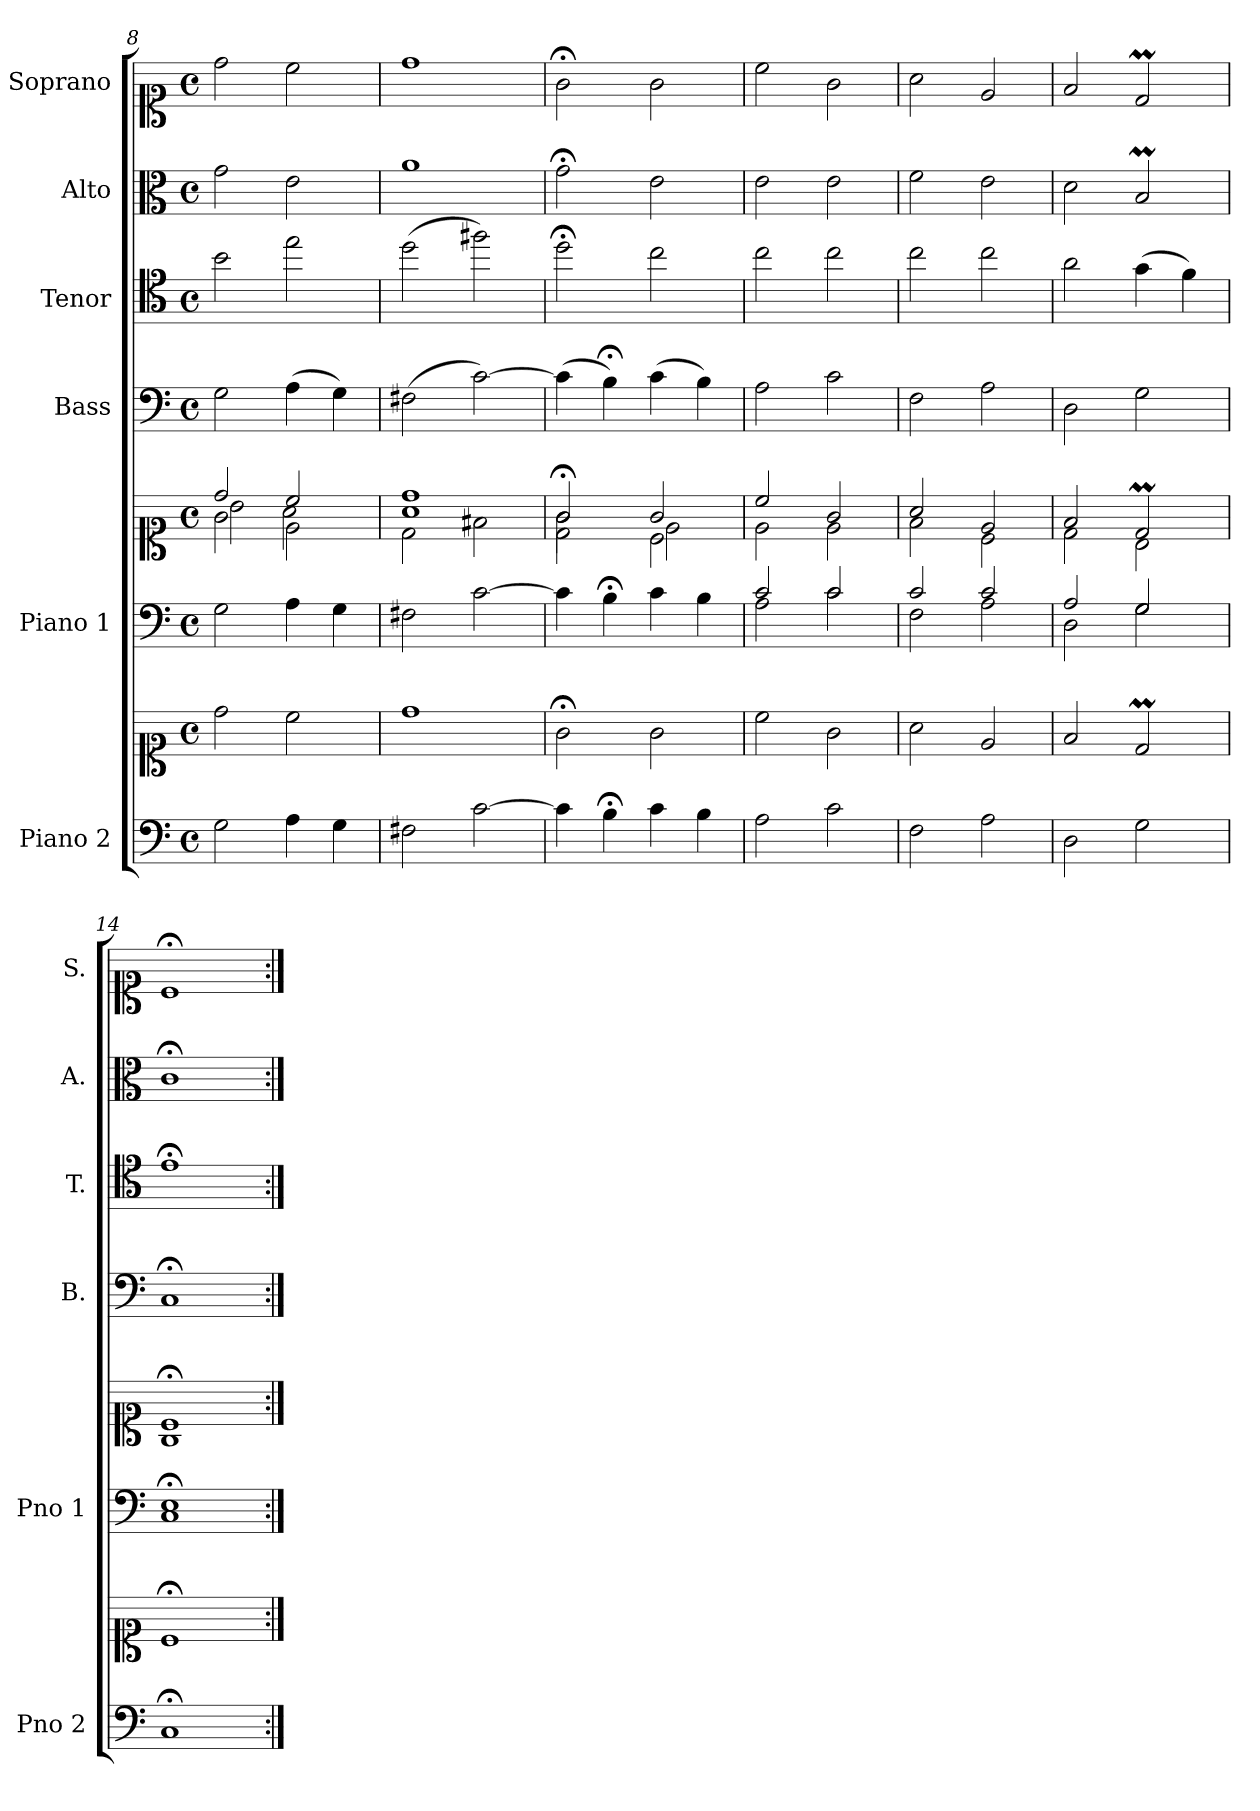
**kern	**kern	**kern	**kern	**kern	**kern	**kern	**kern
*part6	*part6	*part5	*part5	*part4	*part3	*part2	*part1
*staff8	*staff7	*staff6	*staff5	*staff4	*staff3	*staff2	*staff1
*I"Piano 2	*	*I"Piano 1	*	*I"Bass	*I"Tenor	*I"Alto	*I"Soprano
*I'Pno 2	*	*I'Pno 1	*	*I'B.	*I'T.	*I'A.	*I'S.
*clefF4	*clefC1	*clefF4	*clefC1	*clefF4	*clefC4	*clefC3	*clefC1
*	*	*	*	*	*ITrd7c12	*	*
*k[]	*k[]	*k[]	*k[]	*k[]	*k[]	*k[]	*k[]
*M4/4	*M4/4	*M4/4	*M4/4	*M4/4	*M4/4	*M4/4	*M4/4
*met(c)	*met(c)	*met(c)	*met(c)	*met(c)	*met(c)	*met(c)	*met(c)
=8	=8	=8	=8	=8	=8	=8	=8
*	*	*	*^	*	*	*	*
*	*	*	*	*^	*	*	*	*
2G\	2dd\	2G\	2dd/	2g\	2b\	2G\	2B\	2g\	2dd\
4A\	2cc\	4A\	2cc/	2e\	2a\	(4A\	2e\	2e\	2cc\
4G\	.	4G\	.	.	.	4G\)	.	.	.
=9	=9	=9	=9	=9	=9	=9	=9	=9	=9
2F#X\	1dd\	2F#X\	1dd/	2d\	1a\	(2F#X\	(2d\	1a\	1dd\
[>2c\	.	[>2c\	.	2f#X\	.	[2c\)	2f#X\)	.	.
=10	=10	=10	=10	=10	=10	=10	=10	=10	=10
4c\]	2g;<\	4c\]	2g;</	2d\	2g\	(4c\]	2d;<\	2g;<\	2g;<\
4B;\	.	4B;\	.	.	.	4B;<\)	.	.	.
4c\	2g\	4c\	2g/	2c\	2e\	(4c\	2c\	2e\	2g\
4B\	.	4B\	.	.	.	4B\)	.	.	.
*	*	*	*	*v	*v	*	*	*	*
=11	=11	=11	=11	=11	=11	=11	=11	=11
*	*	*^	*	*	*	*	*	*
2A\	2cc\	2c/	2A\	2cc/	2e\	2A\	2c\	2e\	2cc\
2c\	2g\	2c/	2c\	2g/	2e\	2c\	2c\	2e\	2g\
=12	=12	=12	=12	=12	=12	=12	=12	=12	=12
2F\	2a\	2c/	2F\	2a/	2f\	2F\	2c\	2f\	2a\
2A\	2e/	2c/	2A\	2e/	2c\	2A\	2c\	2e\	2e/
=13	=13	=13	=13	=13	=13	=13	=13	=13	=13
2D\	2f/	2A/	2D\	2f/	2d\	2D\	2A\	2d\	2f/
2G\	2dM/	2G/	2G\	2dM/	2B\	2G\	(4G\	2Bm/	2dM/
.	.	.	.	.	.	.	4F\)	.	.
=14	=14	=14	=14	=14	=14	=14	=14	=14	=14
1C;/	1c;</	1E;/	1C\	1c;</	1G\	1C;</	1E;<\	1c;</	1c;</
*	*	*v	*v	*	*	*	*	*	*
*	*	*	*v	*v	*	*	*	*
=:|!	=:|!	=:|!	=:|!	=:|!	=:|!	=:|!	=:|!
*-	*-	*-	*-	*-	*-	*-	*-
